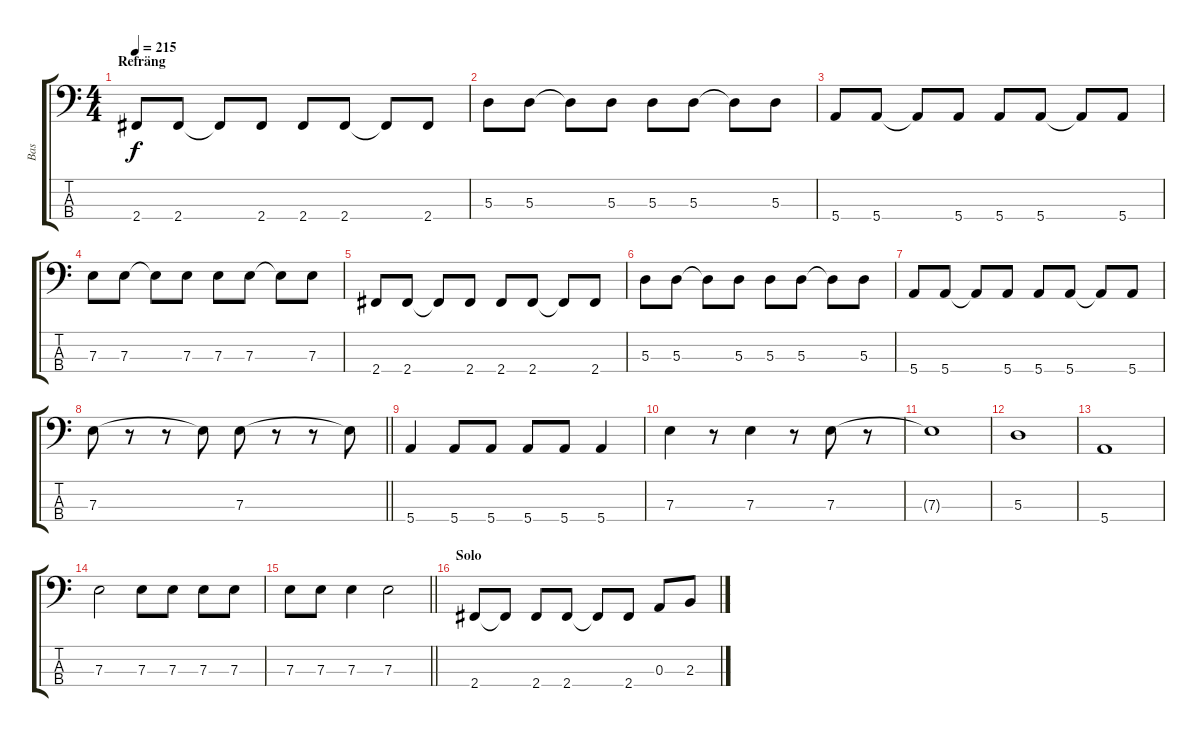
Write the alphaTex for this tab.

\track ("Bas" "Bas") {instrument electricbasspick}
\staff {score tabs}
\tuning (G2 D2 A1 E1) {hide}
\ts (4 4)
\section ("" "Refräng")
\tempo 215
\clef f4
\ks c
2.4.8{dy f} 2.4.8 2.4{t}.8 2.4.8 2.4.8 2.4.8 2.4{t}.8 2.4.8 |
5.3.8 5.3.8 5.3{t}.8 5.3.8 5.3.8 5.3.8 5.3{t}.8 5.3.8 |
5.4.8 5.4.8 5.4{t}.8 5.4.8 5.4.8 5.4.8 5.4{t}.8 5.4.8 |
7.3.8 7.3.8 7.3{t}.8 7.3.8 7.3.8 7.3.8 7.3{t}.8 7.3.8 |
2.4.8 2.4.8 2.4{t}.8 2.4.8 2.4.8 2.4.8 2.4{t}.8 2.4.8 |
5.3.8 5.3.8 5.3{t}.8 5.3.8 5.3.8 5.3.8 5.3{t}.8 5.3.8 |
5.4.8 5.4.8 5.4{t}.8 5.4.8 5.4.8 5.4.8 5.4{t}.8 5.4.8 |
\barLineRight lightlight
7.3.8 r.8 r.8 7.3{t}.8 7.3.8 r.8 r.8 7.3{t}.8 |
\section ("" "")
5.4.4 5.4.8 5.4.8 5.4.8 5.4.8 5.4.4 |
7.3.4 r.8 7.3.4 r.8 7.3.8 r.8 |
7.3{t}.1 |
5.3.1 |
5.4.1 |
7.3.2 7.3.8 7.3.8 7.3.8 7.3.8 |
\barLineRight lightlight
7.3.8 7.3.8 7.3.4 7.3.2 |
\section ("" "Solo")
2.4.8 2.4{t}.8 2.4.8 2.4.8 2.4{t}.8 2.4.8 0.3.8 2.3.8
